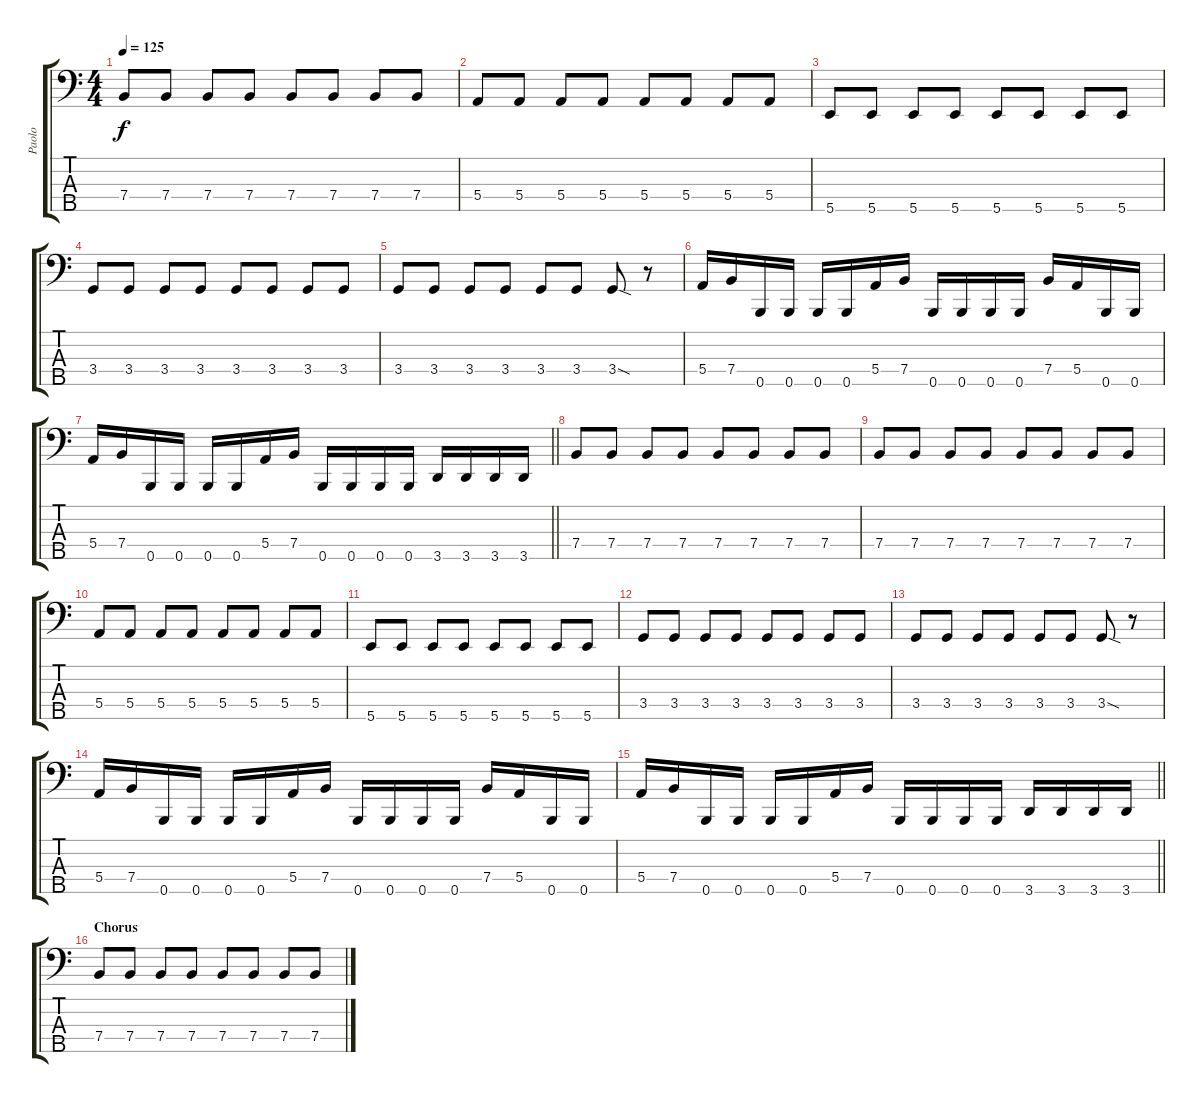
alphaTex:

\track ("Paolo" "Paolo") {instrument electricbasspick}
\staff {score tabs}
\tuning (G2 D2 A1 E1 B0) {hide}
\ts (4 4)
\tempo 125
\clef f4
\ks c
7.4.8{dy f} 7.4.8 7.4.8 7.4.8 7.4.8 7.4.8 7.4.8 7.4.8 |
5.4.8 5.4.8 5.4.8 5.4.8 5.4.8 5.4.8 5.4.8 5.4.8 |
5.5.8 5.5.8 5.5.8 5.5.8 5.5.8 5.5.8 5.5.8 5.5.8 |
3.4.8 3.4.8 3.4.8 3.4.8 3.4.8 3.4.8 3.4.8 3.4.8 |
3.4.8 3.4.8 3.4.8 3.4.8 3.4.8 3.4.8 3.4{sod}.8 r.8 |
5.4.16 7.4.16 0.5.16 0.5.16 0.5.16 0.5.16 5.4.16 7.4.16 0.5.16 0.5.16 0.5.16 0.5.16 7.4.16 5.4.16 0.5.16 0.5.16 |
\barLineRight lightlight
5.4.16 7.4.16 0.5.16 0.5.16 0.5.16 0.5.16 5.4.16 7.4.16 0.5.16 0.5.16 0.5.16 0.5.16 3.5.16 3.5.16 3.5.16 3.5.16 |
7.4.8 7.4.8 7.4.8 7.4.8 7.4.8 7.4.8 7.4.8 7.4.8 |
7.4.8 7.4.8 7.4.8 7.4.8 7.4.8 7.4.8 7.4.8 7.4.8 |
5.4.8 5.4.8 5.4.8 5.4.8 5.4.8 5.4.8 5.4.8 5.4.8 |
5.5.8 5.5.8 5.5.8 5.5.8 5.5.8 5.5.8 5.5.8 5.5.8 |
3.4.8 3.4.8 3.4.8 3.4.8 3.4.8 3.4.8 3.4.8 3.4.8 |
3.4.8 3.4.8 3.4.8 3.4.8 3.4.8 3.4.8 3.4{sod}.8 r.8 |
5.4.16 7.4.16 0.5.16 0.5.16 0.5.16 0.5.16 5.4.16 7.4.16 0.5.16 0.5.16 0.5.16 0.5.16 7.4.16 5.4.16 0.5.16 0.5.16 |
\barLineRight lightlight
5.4.16 7.4.16 0.5.16 0.5.16 0.5.16 0.5.16 5.4.16 7.4.16 0.5.16 0.5.16 0.5.16 0.5.16 3.5.16 3.5.16 3.5.16 3.5.16 |
\section ("" "Chorus")
7.4.8 7.4.8 7.4.8 7.4.8 7.4.8 7.4.8 7.4.8 7.4.8
